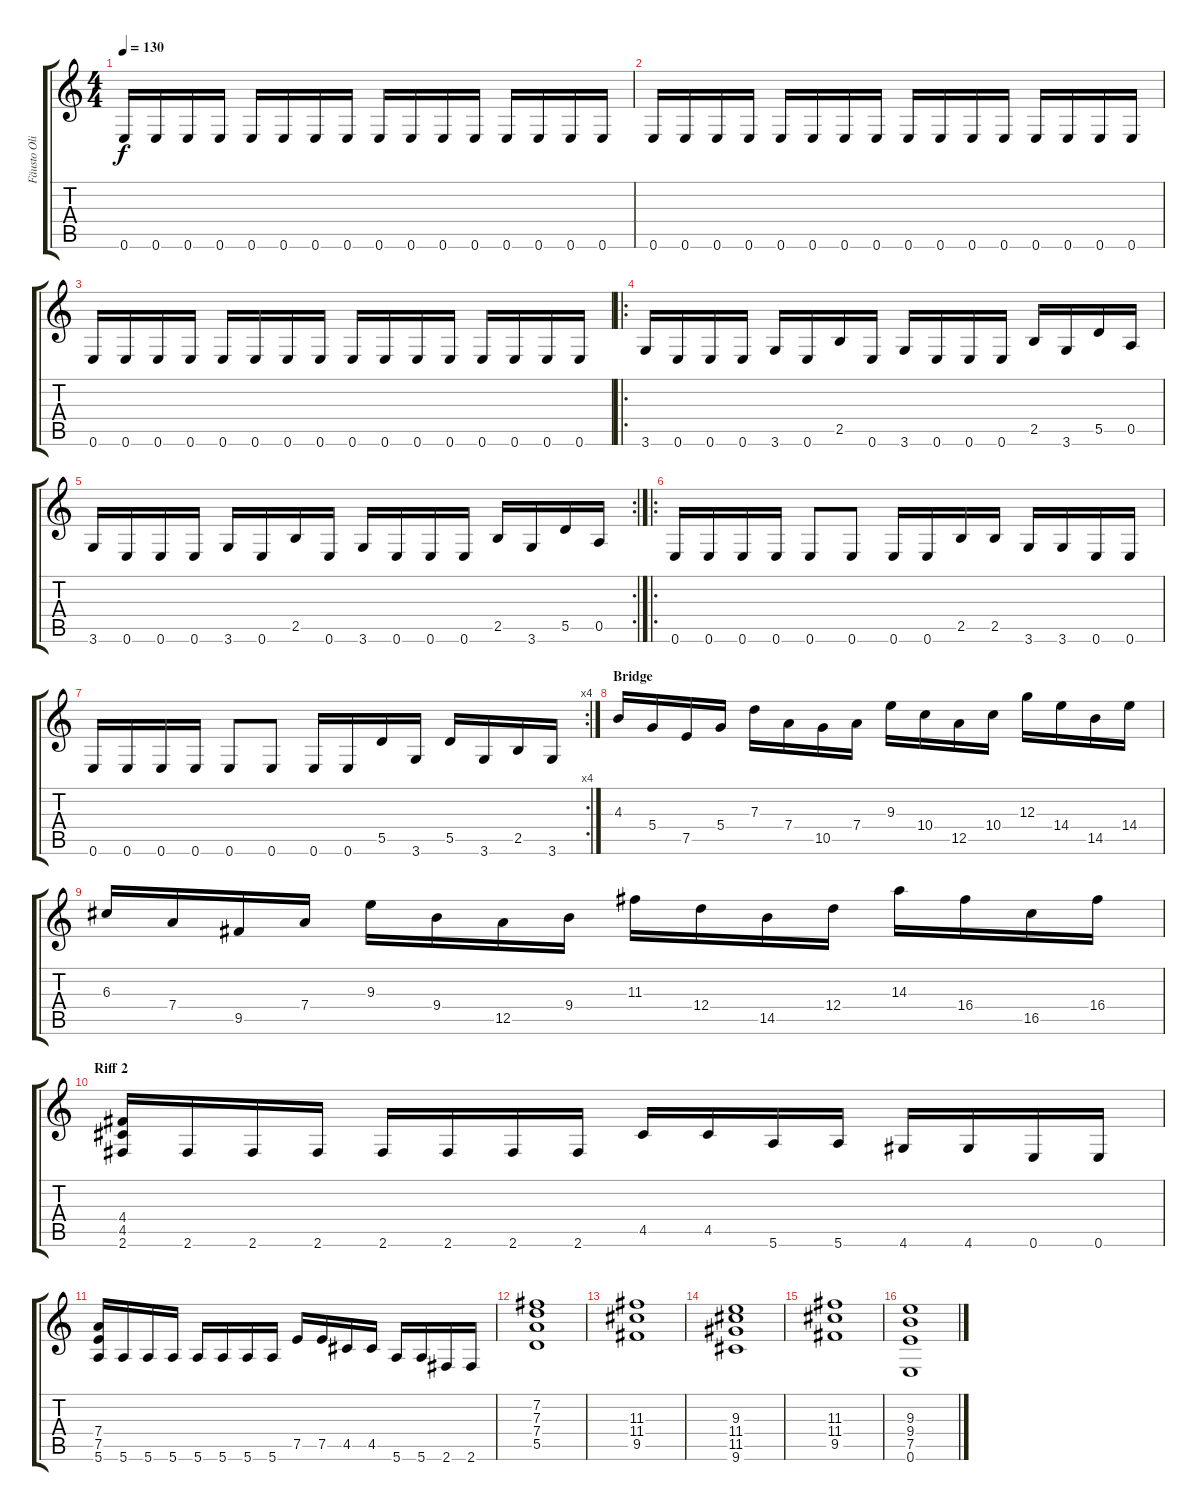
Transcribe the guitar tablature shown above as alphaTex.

\track ("Fäusto Oliveira (Lead Guitar)" "Fäusto Oli") {instrument distortionguitar}
\staff {score tabs}
\tuning (E4 B3 G3 D3 A2 E2) {hide}
\ts (4 4)
\tempo 130
\clef g2
\ks c
0.6.16{dy f} 0.6.16 0.6.16 0.6.16 0.6.16 0.6.16 0.6.16 0.6.16 0.6.16 0.6.16 0.6.16 0.6.16 0.6.16 0.6.16 0.6.16 0.6.16 |
0.6.16 0.6.16 0.6.16 0.6.16 0.6.16 0.6.16 0.6.16 0.6.16 0.6.16 0.6.16 0.6.16 0.6.16 0.6.16 0.6.16 0.6.16 0.6.16 |
0.6.16 0.6.16 0.6.16 0.6.16 0.6.16 0.6.16 0.6.16 0.6.16 0.6.16 0.6.16 0.6.16 0.6.16 0.6.16 0.6.16 0.6.16 0.6.16 |
\ro
3.6.16 0.6.16 0.6.16 0.6.16 3.6.16 0.6.16 2.5.16 0.6.16 3.6.16 0.6.16 0.6.16 0.6.16 2.5.16 3.6.16 5.5.16 0.5.16 |
\rc 2
3.6.16 0.6.16 0.6.16 0.6.16 3.6.16 0.6.16 2.5.16 0.6.16 3.6.16 0.6.16 0.6.16 0.6.16 2.5.16 3.6.16 5.5.16 0.5.16 |
\ro
0.6.16 0.6.16 0.6.16 0.6.16 0.6.8 0.6.8 0.6.16 0.6.16 2.5.16 2.5.16 3.6.16 3.6.16 0.6.16 0.6.16 |
\rc 4
0.6.16 0.6.16 0.6.16 0.6.16 0.6.8 0.6.8 0.6.16 0.6.16 5.5.16 3.6.16 5.5.16 3.6.16 2.5.16 3.6.16 |
\section ("" "Bridge")
4.3.16 5.4.16 7.5.16 5.4.16 7.3.16 7.4.16 10.5.16 7.4.16 9.3.16 10.4.16 12.5.16 10.4.16 12.3.16 14.4.16 14.5.16 14.4.16 |
6.3.16 7.4.16 9.5.16 7.4.16 9.3.16 9.4.16 12.5.16 9.4.16 11.3.16 12.4.16 14.5.16 12.4.16 14.3.16 16.4.16 16.5.16 16.4.16 |
\section ("" "Riff 2")
(4.4 4.5 2.6).16 2.6.16 2.6.16 2.6.16 2.6.16 2.6.16 2.6.16 2.6.16 4.5.16 4.5.16 5.6.16 5.6.16 4.6.16 4.6.16 0.6.16 0.6.16 |
(7.4 7.5 5.6).16 5.6.16 5.6.16 5.6.16 5.6.16 5.6.16 5.6.16 5.6.16 7.5.16 7.5.16 4.5.16 4.5.16 5.6.16 5.6.16 2.6.16 2.6.16 |
(7.2 7.3 7.4 5.5).1 |
(11.3 11.4 9.5).1 |
(9.3 11.4 11.5 9.6).1 |
(11.3 11.4 9.5).1 |
(9.3 9.4 7.5 0.6).1
